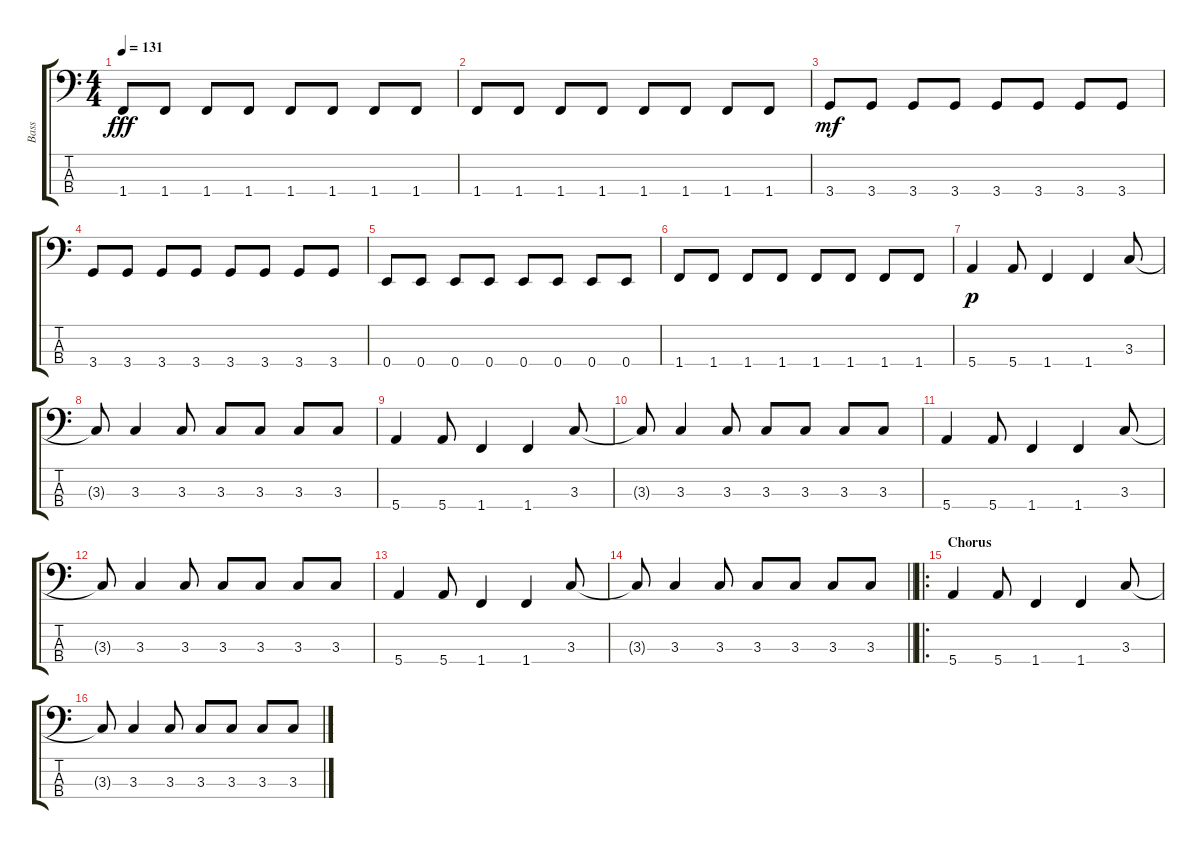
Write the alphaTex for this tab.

\track ("Bass" "Bass") {instrument electricbassfinger}
\staff {score tabs}
\tuning (G2 D2 A1 E1) {hide}
\ts (4 4)
\tempo 131
\clef f4
\ks c
1.4.8{dy fff} 1.4.8 1.4.8 1.4.8 1.4.8 1.4.8 1.4.8 1.4.8 |
1.4.8 1.4.8 1.4.8 1.4.8 1.4.8 1.4.8 1.4.8 1.4.8 |
3.4.8{dy mf} 3.4.8 3.4.8 3.4.8 3.4.8 3.4.8 3.4.8 3.4.8 |
3.4.8 3.4.8 3.4.8 3.4.8 3.4.8 3.4.8 3.4.8 3.4.8 |
0.4.8 0.4.8 0.4.8 0.4.8 0.4.8 0.4.8 0.4.8 0.4.8 |
1.4.8 1.4.8 1.4.8 1.4.8 1.4.8 1.4.8 1.4.8 1.4.8 |
5.4.4{dy p} 5.4.8 1.4.4 1.4.4 3.3.8 |
3.3{t}.8 3.3.4 3.3.8 3.3.8 3.3.8 3.3.8 3.3.8 |
5.4.4 5.4.8 1.4.4 1.4.4 3.3.8 |
3.3{t}.8 3.3.4 3.3.8 3.3.8 3.3.8 3.3.8 3.3.8 |
5.4.4 5.4.8 1.4.4 1.4.4 3.3.8 |
3.3{t}.8 3.3.4 3.3.8 3.3.8 3.3.8 3.3.8 3.3.8 |
5.4.4 5.4.8 1.4.4 1.4.4 3.3.8 |
\barLineRight lightlight
3.3{t}.8 3.3.4 3.3.8 3.3.8 3.3.8 3.3.8 3.3.8 |
\ro
\section ("" "Chorus")
5.4.4 5.4.8 1.4.4 1.4.4 3.3.8 |
3.3{t}.8 3.3.4 3.3.8 3.3.8 3.3.8 3.3.8 3.3.8
